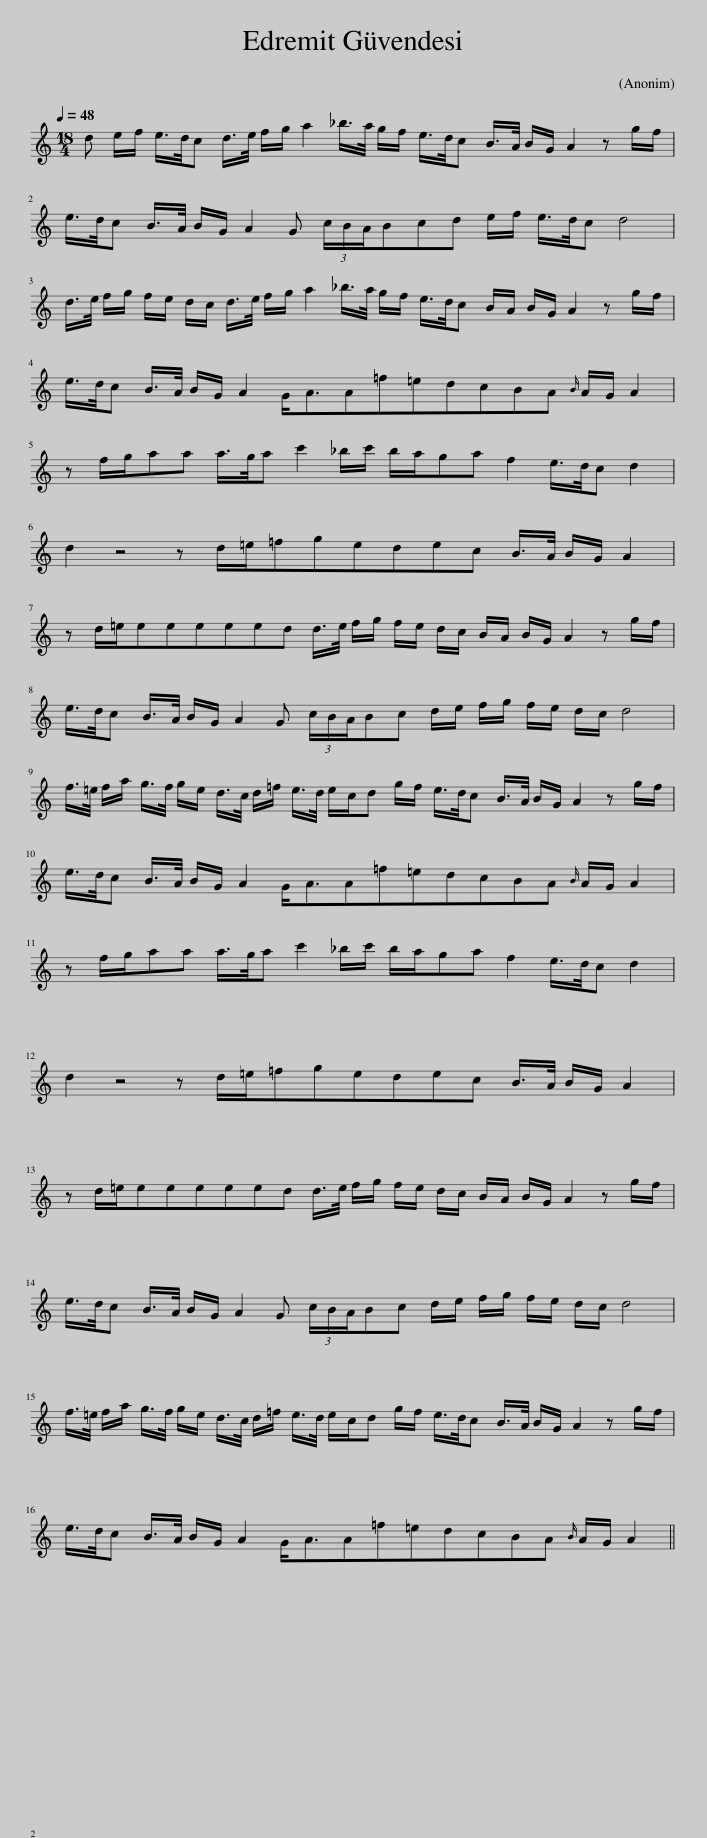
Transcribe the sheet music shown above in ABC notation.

X:1
L:1/8
Q:1/4=48
M:18/4
I:linebreak $
K:C
V:1 treble
V:1
 d e/f/ e/>d/c d/>e/ f/g/ a2 _b/>a/ g/f/ e/>d/c B/>A/ B/G/ A2 z g/f/ |$ e/>d/c B/>A/ B/G/ A2 G (3c/B/A/Bcd e/f/ e/>d/c d4 |$ d/>e/ f/g/ f/e/ d/c/ d/>e/ f/g/ a2 _b/>a/ g/f/ e/>d/c B/A/ B/G/ A2 z g/f/ |$ e/>d/c B/>A/ B/G/ A2 G<AA=f=edcBA{B} A/G/ A2 |$ z f/g/aa a/>g/a c'2 _b/c'/ b/a/ga f2 e/>d/c d2 |$ %5
 d2 z4 z d/=e/=fgedec B/>A/ B/G/ A2 |$ z d/=e/eeeeed d/>e/ f/g/ f/e/ d/c/ B/A/ B/G/ A2 z g/f/ |$ e/>d/c B/>A/ B/G/ A2 G (3c/B/A/Bc d/e/ f/g/ f/e/ d/c/ d4 |$ f/>=e/ f/a/ g/>f/ g/e/ d/>c/ d/=f/ e/>d/ e/c/d g/f/ e/>d/c B/>A/ B/G/ A2 z g/f/ |$ e/>d/c B/>A/ B/G/ A2 G<AA=f=edcBA{B} A/G/ A2 |$ %10
 z f/g/aa a/>g/a c'2 _b/c'/ b/a/ga f2 e/>d/c d2 |$ d2 z4 z d/=e/=fgedec B/>A/ B/G/ A2 |$ z d/=e/eeeeed d/>e/ f/g/ f/e/ d/c/ B/A/ B/G/ A2 z g/f/ |$ e/>d/c B/>A/ B/G/ A2 G (3c/B/A/Bc d/e/ f/g/ f/e/ d/c/ d4 |$ f/>=e/ f/a/ g/>f/ g/e/ d/>c/ d/=f/ e/>d/ e/c/d g/f/ e/>d/c B/>A/ B/G/ A2 z g/f/ |$ %15
 e/>d/c B/>A/ B/G/ A2 G<AA=f=edcBA{B} A/G/ A2 || %16
